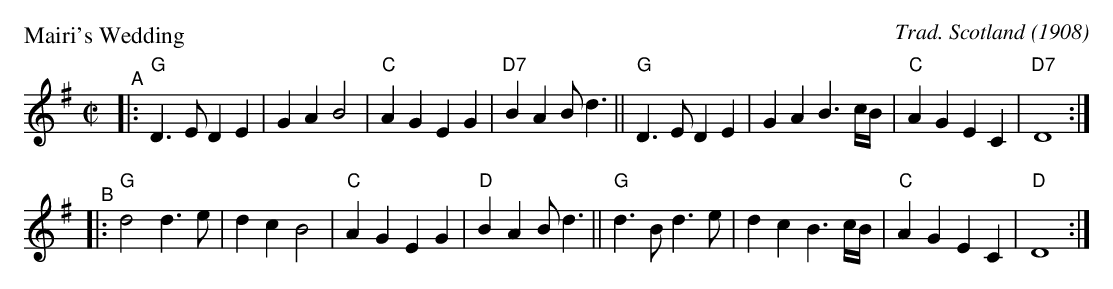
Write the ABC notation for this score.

X:1
P: Mairi's Wedding
C: Trad. Scotland (1908)
M: C|
L: 1/8
K: G
"^A"\
|: "G"D3E D2E2 | G2A2 B4 | "C"A2G2 E2G2 | "D7"B2A2 Bd3 \
|| "G"D3E D2E2 | G2A2 B3c/B/ | "C"A2G2 E2C2 | "D7"D8 :|
"^B"\
|: "G"d4 d3e | d2c2 B4 | "C"A2G2 E2G2 | "D"B2A2 Bd3 \
|| "G"d3B d3e | d2c2 B3c/B/ | "C"A2G2 E2C2 | "D"D8 :|
